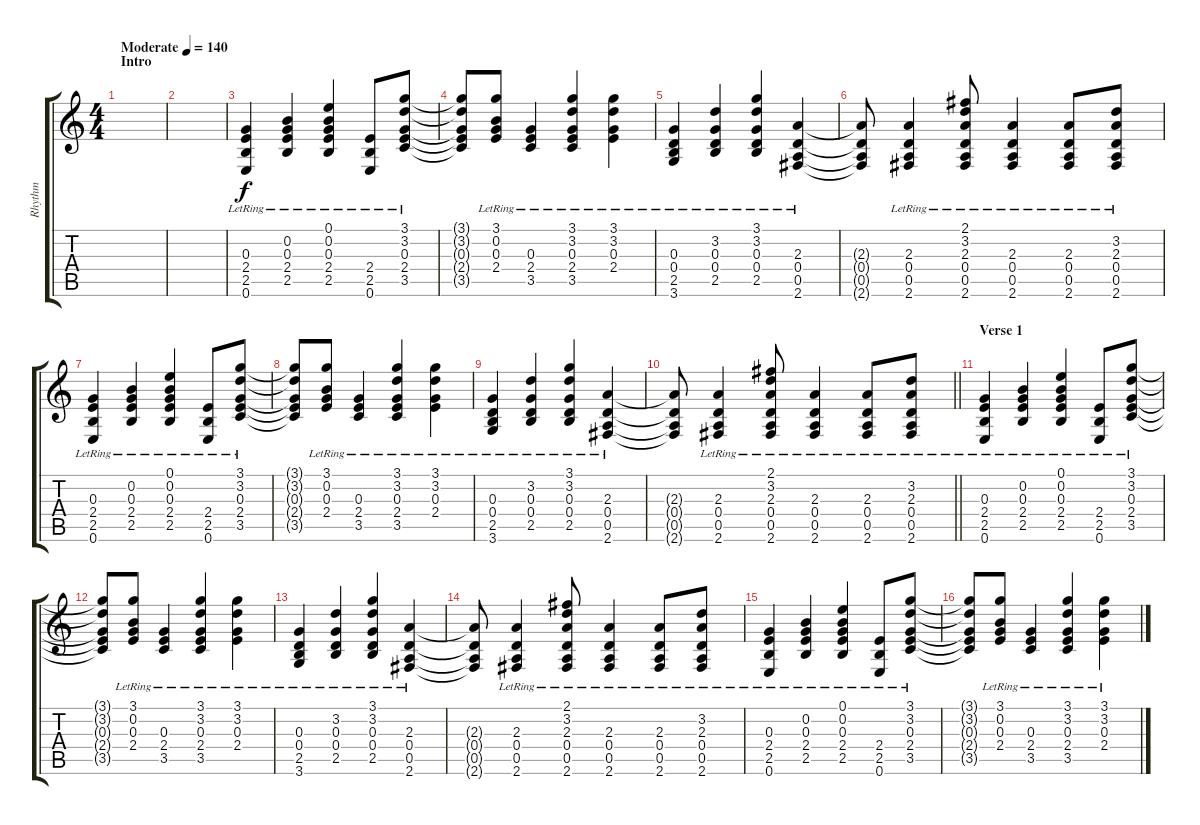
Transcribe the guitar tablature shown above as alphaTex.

\track ("Rhythm" "Rhythm") {instrument acousticguitarsteel}
\staff {score tabs}
\tuning (E4 B3 G3 D3 A2 E2) {hide}
\ts (4 4)
\section ("" "Intro")
\tempo (140 "Moderate")
\clef g2
\ks c
|
|
(0.3{lr} 2.4{lr} 2.5{lr} 0.6{lr}).4 (0.2{lr} 0.3{lr} 2.4{lr} 2.5{lr}).4 (0.1{lr} 0.2{lr} 0.3{lr} 2.4{lr} 2.5{lr}).4 (2.4{lr} 2.5{lr} 0.6{lr}).8 (3.1{lr} 3.2{lr} 0.3{lr} 2.4{lr} 3.5{lr}).8 |
(3.1{t} 3.2{t} 0.3{t} 2.4{t} 3.5{t}).8 (3.1{lr} 0.2{lr} 0.3{lr} 2.4{lr}).8 (0.3{lr} 2.4{lr} 3.5{lr}).4 (3.1{lr} 3.2{lr} 0.3{lr} 2.4{lr} 3.5{lr}).4 (3.1{lr} 3.2{lr} 0.3{lr} 2.4{lr}).4 |
(0.3{lr} 0.4{lr} 2.5{lr} 3.6{lr}).4 (3.2{lr} 0.3{lr} 0.4{lr} 2.5{lr}).4 (3.1{lr} 3.2{lr} 0.3{lr} 0.4{lr} 2.5{lr}).4 (2.3{lr} 0.4{lr} 0.5{lr} 2.6{lr}).4 |
(2.3{t} 0.4{t} 0.5{t} 2.6{t}).8 (2.3{lr} 0.4{lr} 0.5{lr} 2.6{lr}).4 (2.1{lr} 3.2{lr} 2.3{lr} 0.4{lr} 0.5{lr} 2.6{lr}).8 (2.3{lr} 0.4{lr} 0.5{lr} 2.6{lr}).4 (2.3{lr} 0.4{lr} 0.5{lr} 2.6{lr}).8 (3.2{lr} 2.3{lr} 0.4{lr} 0.5{lr} 2.6{lr}).8 |
(0.3{lr} 2.4{lr} 2.5{lr} 0.6{lr}).4 (0.2{lr} 0.3{lr} 2.4{lr} 2.5{lr}).4 (0.1{lr} 0.2{lr} 0.3{lr} 2.4{lr} 2.5{lr}).4 (2.4{lr} 2.5{lr} 0.6{lr}).8 (3.1{lr} 3.2{lr} 0.3{lr} 2.4{lr} 3.5{lr}).8 |
(3.1{t} 3.2{t} 0.3{t} 2.4{t} 3.5{t}).8 (3.1{lr} 0.2{lr} 0.3{lr} 2.4{lr}).8 (0.3{lr} 2.4{lr} 3.5{lr}).4 (3.1{lr} 3.2{lr} 0.3{lr} 2.4{lr} 3.5{lr}).4 (3.1{lr} 3.2{lr} 0.3{lr} 2.4{lr}).4 |
(0.3{lr} 0.4{lr} 2.5{lr} 3.6{lr}).4 (3.2{lr} 0.3{lr} 0.4{lr} 2.5{lr}).4 (3.1{lr} 3.2{lr} 0.3{lr} 0.4{lr} 2.5{lr}).4 (2.3{lr} 0.4{lr} 0.5{lr} 2.6{lr}).4 |
\barLineRight lightlight
(2.3{t} 0.4{t} 0.5{t} 2.6{t}).8 (2.3{lr} 0.4{lr} 0.5{lr} 2.6{lr}).4 (2.1{lr} 3.2{lr} 2.3{lr} 0.4{lr} 0.5{lr} 2.6{lr}).8 (2.3{lr} 0.4{lr} 0.5{lr} 2.6{lr}).4 (2.3{lr} 0.4{lr} 0.5{lr} 2.6{lr}).8 (3.2{lr} 2.3{lr} 0.4{lr} 0.5{lr} 2.6{lr}).8 |
\section ("" "Verse 1")
(0.3{lr} 2.4{lr} 2.5{lr} 0.6{lr}).4 (0.2{lr} 0.3{lr} 2.4{lr} 2.5{lr}).4 (0.1{lr} 0.2{lr} 0.3{lr} 2.4{lr} 2.5{lr}).4 (2.4{lr} 2.5{lr} 0.6{lr}).8 (3.1{lr} 3.2{lr} 0.3{lr} 2.4{lr} 3.5{lr}).8 |
(3.1{t} 3.2{t} 0.3{t} 2.4{t} 3.5{t}).8 (3.1{lr} 0.2{lr} 0.3{lr} 2.4{lr}).8 (0.3{lr} 2.4{lr} 3.5{lr}).4 (3.1{lr} 3.2{lr} 0.3{lr} 2.4{lr} 3.5{lr}).4 (3.1{lr} 3.2{lr} 0.3{lr} 2.4{lr}).4 |
(0.3{lr} 0.4{lr} 2.5{lr} 3.6{lr}).4 (3.2{lr} 0.3{lr} 0.4{lr} 2.5{lr}).4 (3.1{lr} 3.2{lr} 0.3{lr} 0.4{lr} 2.5{lr}).4 (2.3{lr} 0.4{lr} 0.5{lr} 2.6{lr}).4 |
(2.3{t} 0.4{t} 0.5{t} 2.6{t}).8 (2.3{lr} 0.4{lr} 0.5{lr} 2.6{lr}).4 (2.1{lr} 3.2{lr} 2.3{lr} 0.4{lr} 0.5{lr} 2.6{lr}).8 (2.3{lr} 0.4{lr} 0.5{lr} 2.6{lr}).4 (2.3{lr} 0.4{lr} 0.5{lr} 2.6{lr}).8 (3.2{lr} 2.3{lr} 0.4{lr} 0.5{lr} 2.6{lr}).8 |
(0.3{lr} 2.4{lr} 2.5{lr} 0.6{lr}).4 (0.2{lr} 0.3{lr} 2.4{lr} 2.5{lr}).4 (0.1{lr} 0.2{lr} 0.3{lr} 2.4{lr} 2.5{lr}).4 (2.4{lr} 2.5{lr} 0.6{lr}).8 (3.1{lr} 3.2{lr} 0.3{lr} 2.4{lr} 3.5{lr}).8 |
(3.1{t} 3.2{t} 0.3{t} 2.4{t} 3.5{t}).8 (3.1{lr} 0.2{lr} 0.3{lr} 2.4{lr}).8 (0.3{lr} 2.4{lr} 3.5{lr}).4 (3.1{lr} 3.2{lr} 0.3{lr} 2.4{lr} 3.5{lr}).4 (3.1{lr} 3.2{lr} 0.3{lr} 2.4{lr}).4
